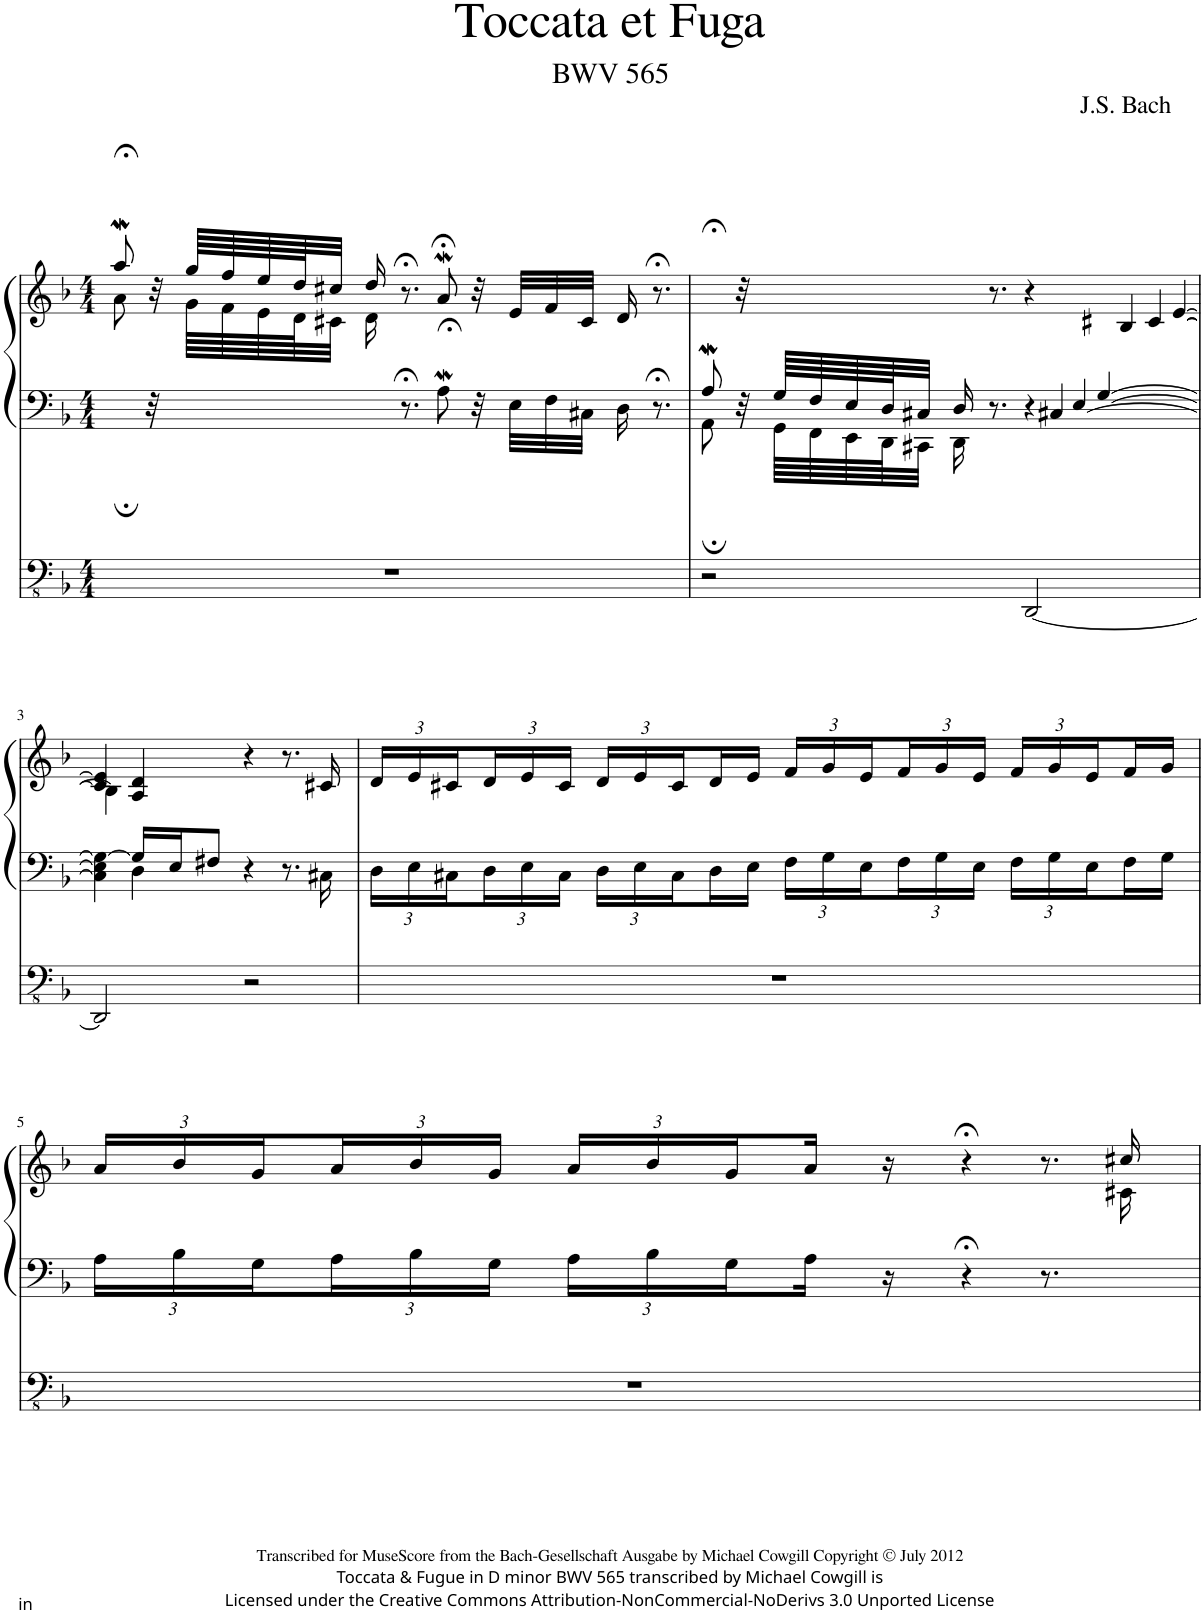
**kern	**kern	**kern
*part1	*part1	*part1
*staff3	*staff2	*staff1
*I"Organ	*	*
*clefFv4	*clefF4	*clefG2
*Trd1c2	*Trd1c2	*Trd1c2
*k[b-]	*k[b-]	*k[b-]
*M4/4	*M4/4	*M4/4
=1	=1	=1
*	*	*^
1r	8ryy	8aa;<W/	8a;W\
.	32r	32r	32ryy
.	16ryy	64gg/LLLL	64g\LLLL
.	.	64ff/	64f\
.	.	64ee/	64e\
.	.	64dd/J	64d\J
.	32ryy	32cc#X/JJJ	32c#X\JJJ
.	16ryy	16dd/	16d\
.	8.r;<	8.r;<	2ryy
.	8A;<W\	8a;<W/	.
.	32r	32r	.
.	32E\LLL	32e/LLL	.
.	32F\	32f/	.
.	32C#X\JJJ	32c#/JJJ	.
.	16D\	16d/	.
.	8.r;<	8.r;<	8.ryy
=2	=2	=2	=2
*	*^	*	*^
*	*	*^	*	*	*
*	*	*	*^	*	*	*
2r	8A;<W/	8AA;W\	2.ryy	2.ryy	8ryy	2.ryy	2.ryy
.	32ryy	32r	.	.	32r	.	.
.	64G/LLLL	64GG\LLLL	.	.	32ryy	.	.
.	64F/	64FF\	.	.	.	.	.
.	64E/	64EE\	.	.	.	.	.
.	64D/J	64DD\J	.	.	.	.	.
.	32C#X/JJJ	32CC#X\JJJ	.	.	.	.	.
.	16D/	16DD\	.	.	.	.	.
.	2ryy	8.r	.	.	8.r	.	.
[2DDD/	.	4r	.	.	4r	.	.
.	.	[4C#X/	[4E/	[4G/	[4B-/	[4c#X/	[4e/
.	8.ryy	.	.	.	.	.	.
*	*	*v	*v	*v	*	*	*
*	*	*	*	*v	*v
!!LO:LB:g=z
=3	=3	=3	=3	=3
2DDD/]	4C#\] 4E\] 4G\_	4ryy	4B-\]	4c#/] 4e/]
.	16G/LL]	4D\	4A/ 4d/	2.ryy
.	16E/J	.	.	.
.	8F#X/J	.	.	.
2r	4r	2ryy	4r	.
.	8.r	.	8.r	.
.	16C#X\	.	16c#X/	.
*	*v	*v	*	*
*	*	*v	*v
=4	=4	=4
*	*Xbrackettup	*Xbrackettup
1r	24D\LL	24d/LL
.	24E\	24e/
.	24C#X\	24c#X/
.	24D\	24d/
.	24E\	24e/
.	24C#\JJ	24c#/JJ
.	24D\LL	24d/LL
.	24E\	24e/
.	24C#\	24c#/
.	16D\	16d/
.	16E\JJ	16e/JJ
.	24F\LL	24f/LL
.	24G\	24g/
.	24E\	24e/
.	24F\	24f/
.	24G\	24g/
.	24E\JJ	24e/JJ
.	24F\LL	24f/LL
.	24G\	24g/
.	24E\	24e/
.	16F\	16f/
.	16G\JJ	16g/JJ
!!LO:LB:g=z
=5	=5	=5
*	*	*^
1r	24A\LL	24a/LL	2...ryy
.	24B-\	24b-/	.
.	24G\	24g/	.
.	24A\	24a/	.
.	24B-\	24b-/	.
.	24G\JJ	24g/JJ	.
.	24A\LL	24a/LL	.
.	24B-\	24b-/	.
.	24G\	24g/	.
.	16A\JJ	16a/JJ	.
.	16r	16r	.
.	4r;<	4r;<	.
.	8.r	8.r	.
.	16ryy	16cc#X/	16c#X\
*	*	*v	*v
=	=	=
*-	*-	*-
